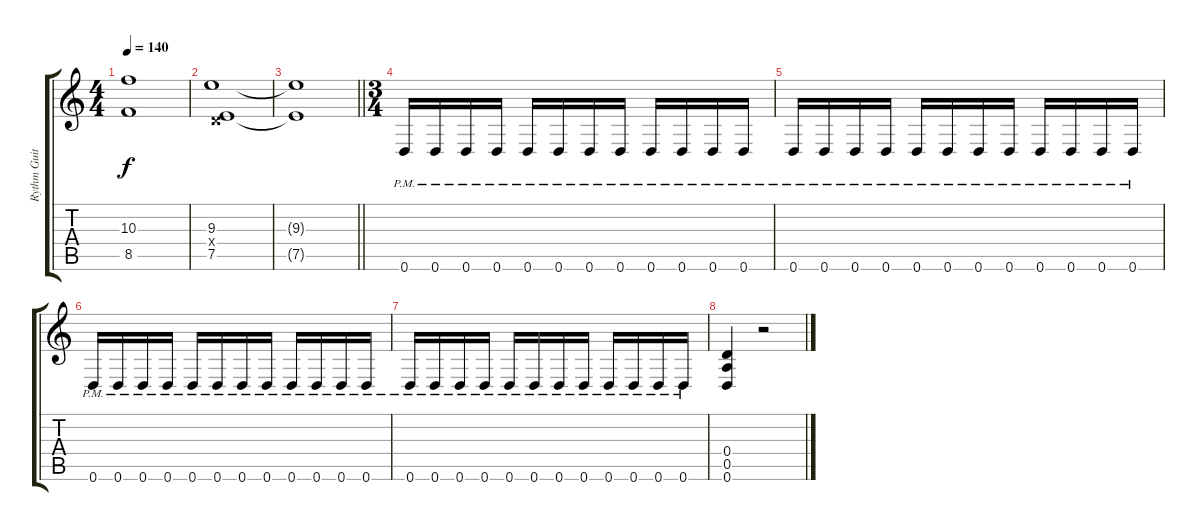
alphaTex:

\track ("Rythm Guitar" "Rythm Guit") {instrument distortionguitar}
\staff {score tabs}
\tuning (E4 B3 G3 D3 A2 D2) {hide}
\ts (4 4)
\tempo 140
\clef g2
\ks c
(10.3{t} 8.5{t}).1{dy f} |
(9.3 0.4{x} 7.5).1 |
\barLineRight lightlight
(9.3{t} 7.5{t}).1 |
\ts (3 4)
0.6{pm}.16 0.6{pm}.16 0.6{pm}.16 0.6{pm}.16 0.6{pm}.16 0.6{pm}.16 0.6{pm}.16 0.6{pm}.16 0.6{pm}.16 0.6{pm}.16 0.6{pm}.16 0.6{pm}.16 |
0.6{pm}.16 0.6{pm}.16 0.6{pm}.16 0.6{pm}.16 0.6{pm}.16 0.6{pm}.16 0.6{pm}.16 0.6{pm}.16 0.6{pm}.16 0.6{pm}.16 0.6{pm}.16 0.6{pm}.16 |
0.6{pm}.16 0.6{pm}.16 0.6{pm}.16 0.6{pm}.16 0.6{pm}.16 0.6{pm}.16 0.6{pm}.16 0.6{pm}.16 0.6{pm}.16 0.6{pm}.16 0.6{pm}.16 0.6{pm}.16 |
0.6{pm}.16 0.6{pm}.16 0.6{pm}.16 0.6{pm}.16 0.6{pm}.16 0.6{pm}.16 0.6{pm}.16 0.6{pm}.16 0.6{pm}.16 0.6{pm}.16 0.6{pm}.16 0.6{pm}.16 |
(0.4 0.5 0.6).4 r.2
